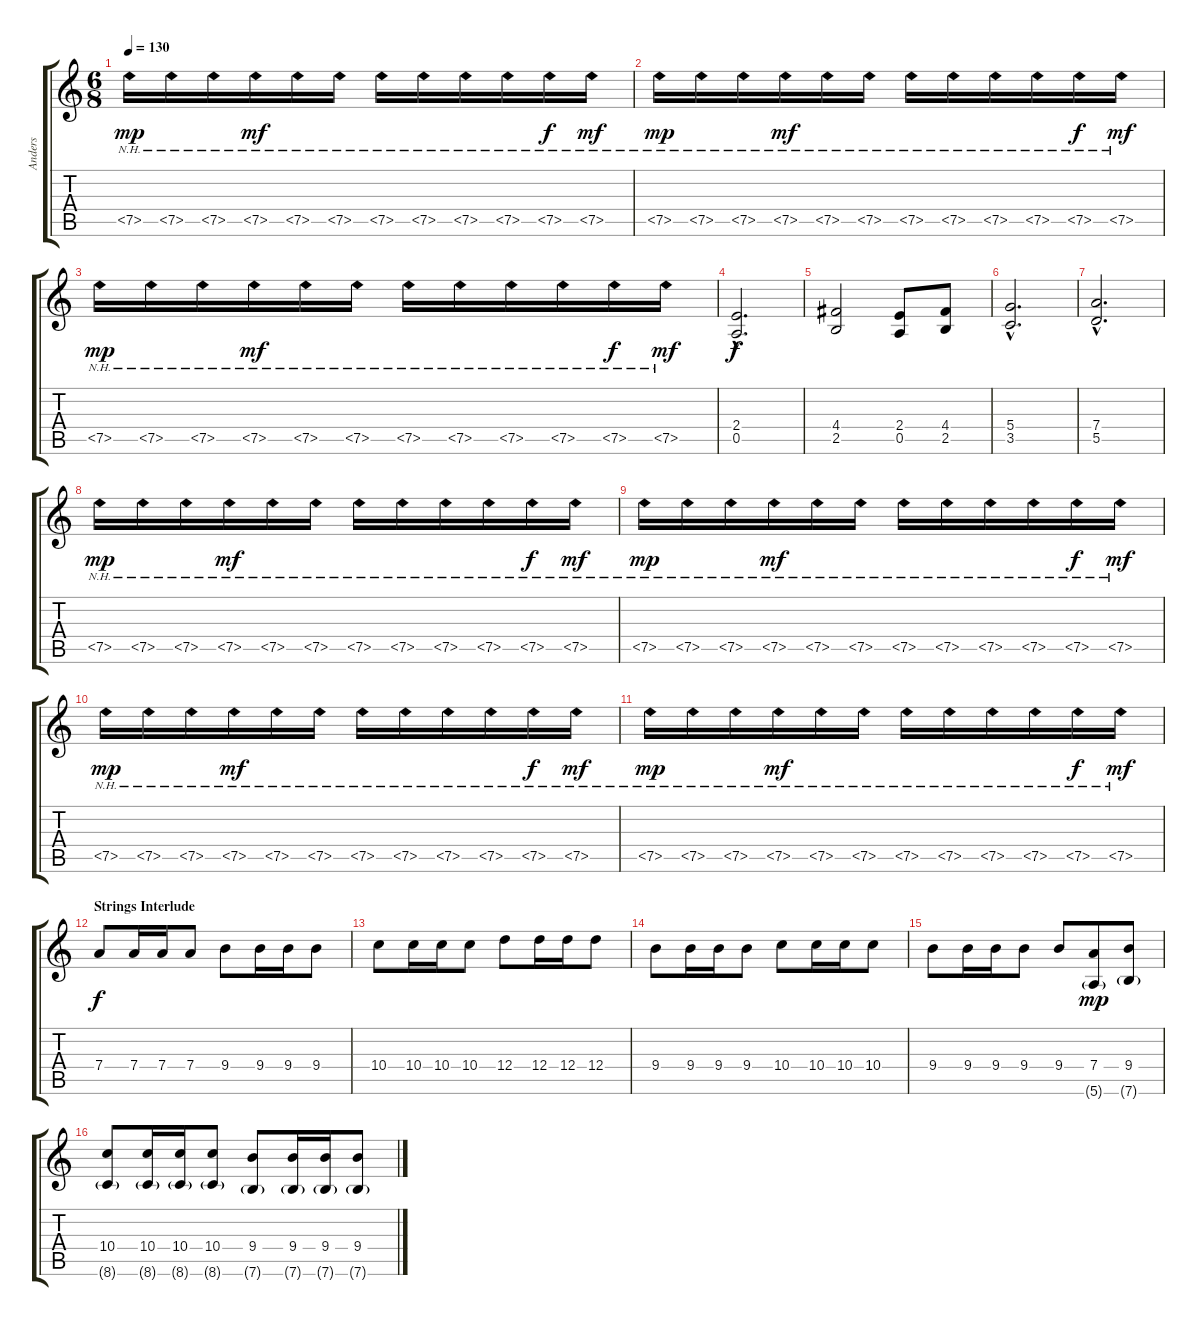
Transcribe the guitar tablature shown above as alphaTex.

\track ("Anders" "Anders") {instrument distortionguitar}
\staff {score tabs}
\tuning (E4 B3 G3 D3 A2 E2) {hide}
\ts (6 8)
\tempo 130
\clef g2
\ks c
7.5{nh}.16{dy mp} 7.5{nh}.16 7.5{nh}.16 7.5{nh}.16{dy mf} 7.5{nh}.16 7.5{nh}.16 7.5{nh}.16 7.5{nh}.16 7.5{nh}.16 7.5{nh}.16 7.5{nh}.16{dy f} 7.5{nh}.16{dy mf} |
7.5{nh}.16{dy mp} 7.5{nh}.16 7.5{nh}.16 7.5{nh}.16{dy mf} 7.5{nh}.16 7.5{nh}.16 7.5{nh}.16 7.5{nh}.16 7.5{nh}.16 7.5{nh}.16 7.5{nh}.16{dy f} 7.5{nh}.16{dy mf} |
7.5{nh}.16{dy mp} 7.5{nh}.16 7.5{nh}.16 7.5{nh}.16{dy mf} 7.5{nh}.16 7.5{nh}.16 7.5{nh}.16 7.5{nh}.16 7.5{nh}.16 7.5{nh}.16 7.5{nh}.16{dy f} 7.5{nh}.16{dy mf} |
(2.4{hac} 0.5{hac}).2{d dy f} |
(4.4 2.5).2 (2.4 0.5).8 (4.4 2.5).8 |
(5.4{hac} 3.5{hac}).2{d} |
(7.4{hac} 5.5{hac}).2{d} |
7.5{nh}.16{dy mp} 7.5{nh}.16 7.5{nh}.16 7.5{nh}.16{dy mf} 7.5{nh}.16 7.5{nh}.16 7.5{nh}.16 7.5{nh}.16 7.5{nh}.16 7.5{nh}.16 7.5{nh}.16{dy f} 7.5{nh}.16{dy mf} |
7.5{nh}.16{dy mp} 7.5{nh}.16 7.5{nh}.16 7.5{nh}.16{dy mf} 7.5{nh}.16 7.5{nh}.16 7.5{nh}.16 7.5{nh}.16 7.5{nh}.16 7.5{nh}.16 7.5{nh}.16{dy f} 7.5{nh}.16{dy mf} |
7.5{nh}.16{dy mp} 7.5{nh}.16 7.5{nh}.16 7.5{nh}.16{dy mf} 7.5{nh}.16 7.5{nh}.16 7.5{nh}.16 7.5{nh}.16 7.5{nh}.16 7.5{nh}.16 7.5{nh}.16{dy f} 7.5{nh}.16{dy mf} |
7.5{nh}.16{dy mp} 7.5{nh}.16 7.5{nh}.16 7.5{nh}.16{dy mf} 7.5{nh}.16 7.5{nh}.16 7.5{nh}.16 7.5{nh}.16 7.5{nh}.16 7.5{nh}.16 7.5{nh}.16{dy f} 7.5{nh}.16{dy mf} |
\section ("" "Strings Interlude")
7.4.8{dy f} 7.4.16 7.4.16 7.4.8 9.4.8 9.4.16 9.4.16 9.4.8 |
10.4.8 10.4.16 10.4.16 10.4.8 12.4.8 12.4.16 12.4.16 12.4.8 |
9.4.8 9.4.16 9.4.16 9.4.8 10.4.8 10.4.16 10.4.16 10.4.8 |
9.4.8 9.4.16 9.4.16 9.4.8 9.4.8 (7.4 5.6{g}).8{dy mp} (9.4 7.6{g}).8 |
(10.4 8.6{g}).8 (10.4 8.6{g}).16 (10.4 8.6{g}).16 (10.4 8.6{g}).8 (9.4 7.6{g}).8 (9.4 7.6{g}).16 (9.4 7.6{g}).16 (9.4 7.6{g}).8
